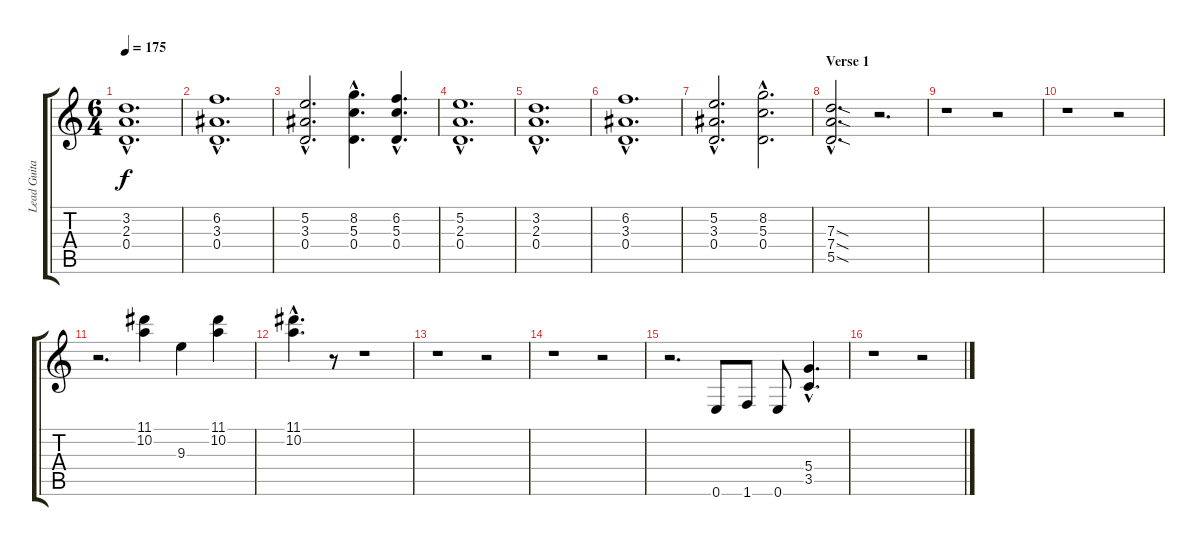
\track ("Lead Guitar" "Lead Guita") {instrument distortionguitar}
\staff {score tabs}
\tuning (E4 B3 G3 D3 A2 E2) {hide}
\ts (6 4)
\tempo 175
\clef g2
\ks c
(3.2{hac} 2.3{hac} 0.4{hac}).1{d dy f} |
(6.2{hac} 3.3{hac} 0.4{hac}).1{d} |
(5.2{hac} 3.3{hac} 0.4{hac}).2{d} (8.2{hac} 5.3{hac} 0.4{hac}).4{d} (6.2{hac} 5.3{hac} 0.4{hac}).4{d} |
(5.2{hac} 2.3{hac} 0.4{hac}).1{d} |
(3.2{hac} 2.3{hac} 0.4{hac}).1{d} |
(6.2{hac} 3.3{hac} 0.4{hac}).1{d} |
(5.2{hac} 3.3{hac} 0.4{hac}).2{d} (8.2{hac} 5.3{hac} 0.4{hac}).2{d} |
\section ("" "Verse 1")
(7.3{sod hac} 7.4{sod hac} 5.5{sod hac}).2{d} r.2{d} |
r.1 r.2 |
r.1 r.2 |
r.2{d} (11.1 10.2).4 9.3.4 (11.1 10.2).4 |
(11.1{hac} 10.2{hac}).4{d} r.8 r.1 |
r.1 r.2 |
r.1 r.2 |
r.2{d} 0.6.8 1.6.8 0.6.8 (5.4{hac} 3.5{hac}).4{d} |
r.1 r.2
